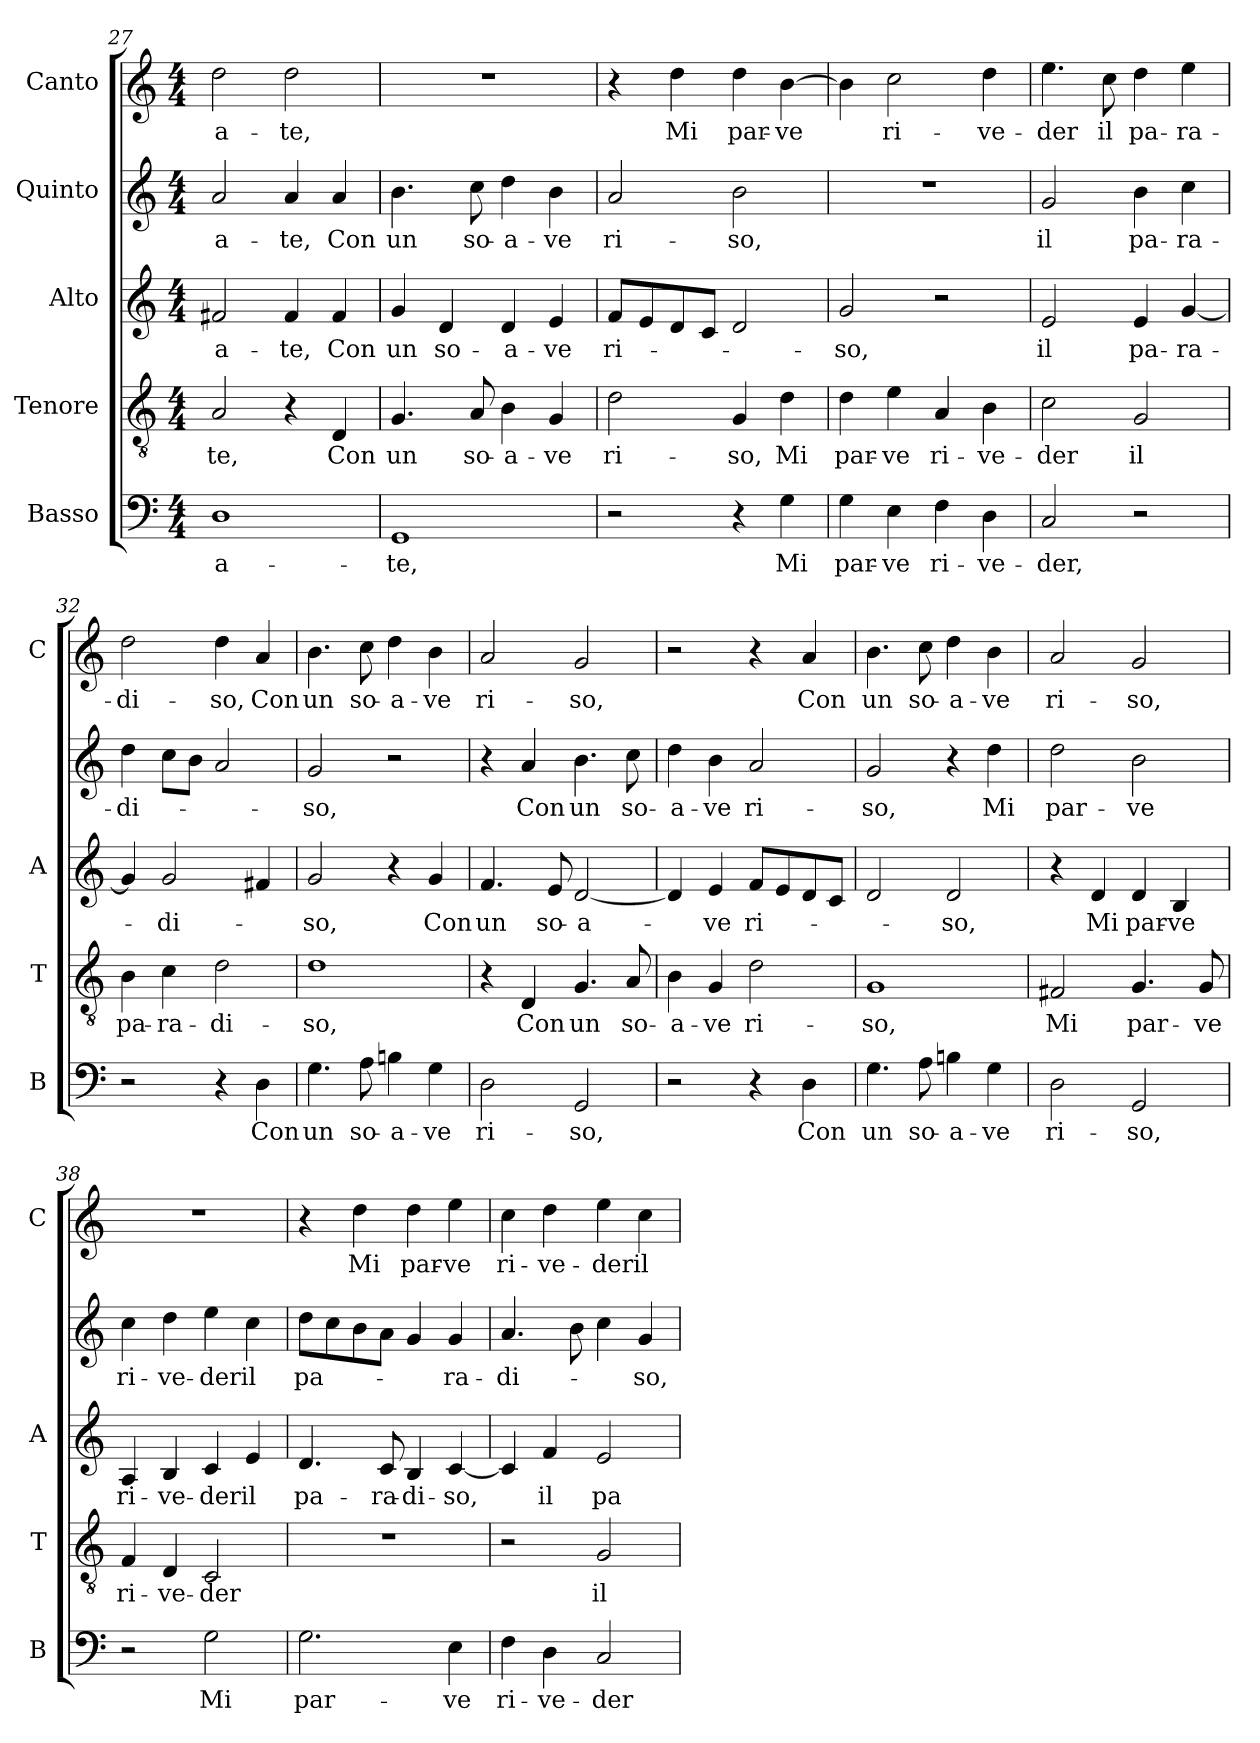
**kern	**text	**kern	**text	**kern	**text	**kern	**text	**kern	**text
*part5	*part5	*part4	*part4	*part3	*part3	*part2	*part2	*part1	*part1
*staff5	*staff5	*staff4	*staff4	*staff3	*staff3	*staff2	*staff2	*staff1	*staff1
*I"Basso	*	*I"Tenore	*	*I"Alto	*	*I"Quinto	*	*I"Canto	*
*I'B	*	*I'T	*	*I'A	*	*	*	*I'C	*
!!LO:LB:g=z
*clefF4	*	*clefGv2	*	*clefG2	*	*clefG2	*	*clefG2	*
*k[]	*	*k[]	*	*k[]	*	*k[]	*	*k[]	*
*C:	*	*C:	*	*C:	*	*C:	*	*C:	*
*M4/4	*	*M4/4	*	*M4/4	*	*M4/4	*	*M4/4	*
=27	=27	=27	=27	=27	=27	=27	=27	=27	=27
!	!LO:LY:b	!	!LO:LY:b	!	!LO:LY:b	!	!LO:LY:b	!	!LO:LY:b
1D	-a-	2A/	-te,	2f#X/	-a-	2a/	-a-	2dd\	-a-
!	!	!	!	!	!LO:LY:b	!	!LO:LY:b	!	!LO:LY:b
.	.	4r	.	4f#/	-te,	4a/	-te,	2dd\	-te,
!	!	!	!LO:LY:b	!	!LO:LY:b	!	!LO:LY:b	!	!
.	.	4D/	Con	4f#/	Con	4a/	Con	.	.
=28	=28	=28	=28	=28	=28	=28	=28	=28	=28
!	!LO:LY:b	!	!LO:LY:b	!	!LO:LY:b	!	!LO:LY:b	!	!
1GG	-te,	4.G/	un	4g/	un	4.b\	un	1r	.
!	!	!	!	!	!LO:LY:b	!	!	!	!
.	.	.	.	4d/	so-	.	.	.	.
!	!	!	!LO:LY:b	!	!	!	!LO:LY:b	!	!
.	.	8A/	so-	.	.	8cc\	so-	.	.
!	!	!	!LO:LY:b	!	!LO:LY:b	!	!LO:LY:b	!	!
.	.	4B\	-a-	4d/	-a-	4dd\	-a-	.	.
!	!	!	!LO:LY:b	!	!LO:LY:b	!	!LO:LY:b	!	!
.	.	4G/	-ve	4e/	-ve	4b\	-ve	.	.
=29	=29	=29	=29	=29	=29	=29	=29	=29	=29
!	!	!	!LO:LY:b	!	!LO:LY:b	!	!LO:LY:b	!	!
2r	.	2d\	ri-	8f/L	ri-	2a/	ri-	4r	.
.	.	.	.	8e/	.	.	.	.	.
!	!	!	!	!	!	!	!	!	!LO:LY:b
.	.	.	.	8d/	.	.	.	4dd\	Mi
.	.	.	.	8c/J	.	.	.	.	.
!	!	!	!LO:LY:b	!	!	!	!LO:LY:b	!	!LO:LY:b
4r	.	4G/	-so,	2d/	.	2b\	-so,	4dd\	par-
!	!LO:LY:b	!	!LO:LY:b	!	!	!	!	!	!LO:LY:b
4G\	Mi	4d\	Mi	.	.	.	.	[4b\	-ve
=30	=30	=30	=30	=30	=30	=30	=30	=30	=30
!	!LO:LY:b	!	!LO:LY:b	!	!LO:LY:b	!	!	!	!
4G\	par-	4d\	par-	2g/	-so,	1r	.	4b\]	.
!	!LO:LY:b	!	!LO:LY:b	!	!	!	!	!	!LO:LY:b
4E\	-ve	4e\	-ve	.	.	.	.	2cc\	ri-
!	!LO:LY:b	!	!LO:LY:b	!	!	!	!	!	!
4F\	ri-	4A/	ri-	2r	.	.	.	.	.
!	!LO:LY:b	!	!LO:LY:b	!	!	!	!	!	!LO:LY:b
4D\	-ve-	4B\	-ve-	.	.	.	.	4dd\	-ve-
=31	=31	=31	=31	=31	=31	=31	=31	=31	=31
!	!LO:LY:b	!	!LO:LY:b	!	!LO:LY:b	!	!LO:LY:b	!	!LO:LY:b
2C/	-der,	2c\	-der	2e/	il	2g/	il	4.ee\	-der
!	!	!	!	!	!	!	!	!	!LO:LY:b
.	.	.	.	.	.	.	.	8cc\	il
!	!	!	!LO:LY:b	!	!LO:LY:b	!	!LO:LY:b	!	!LO:LY:b
2r	.	2G/	il	4e/	pa-	4b\	pa-	4dd\	pa-
!	!	!	!	!	!LO:LY:b	!	!LO:LY:b	!	!LO:LY:b
.	.	.	.	[4g/	-ra-	4cc\	-ra-	4ee\	-ra-
=32	=32	=32	=32	=32	=32	=32	=32	=32	=32
!	!	!	!LO:LY:b	!	!	!	!LO:LY:b	!	!LO:LY:b
2r	.	4B\	pa-	4g/]	.	4dd\	-di-	2dd\	-di-
!	!	!	!LO:LY:b	!	!LO:LY:b	!	!	!	!
.	.	4c\	-ra-	2g/	-di-	8cc\L	.	.	.
.	.	.	.	.	.	8b\J	.	.	.
!	!	!	!LO:LY:b	!	!	!	!	!	!LO:LY:b
4r	.	2d\	-di-	.	.	2a/	.	4dd\	-so,
!	!LO:LY:b	!	!	!	!	!	!	!	!LO:LY:b
4D\	Con	.	.	4f#X/	.	.	.	4a/	Con
=33	=33	=33	=33	=33	=33	=33	=33	=33	=33
!	!LO:LY:b	!	!LO:LY:b	!	!LO:LY:b	!	!LO:LY:b	!	!LO:LY:b
4.G\	un	1d	-so,	2g/	-so,	2g/	-so,	4.b\	un
!	!LO:LY:b	!	!	!	!	!	!	!	!LO:LY:b
8A\	so-	.	.	.	.	.	.	8cc\	so-
!	!LO:LY:b	!	!	!	!	!	!	!	!LO:LY:b
4Bni\	-a-	.	.	4r	.	2r	.	4dd\	-a-
!	!LO:LY:b	!	!	!	!LO:LY:b	!	!	!	!LO:LY:b
4G\	-ve	.	.	4g/	Con	.	.	4b\	-ve
!!LO:PB:g=z
=34	=34	=34	=34	=34	=34	=34	=34	=34	=34
!	!LO:LY:b	!	!	!	!LO:LY:b	!	!	!	!LO:LY:b
2D\	ri-	4r	.	4.f/	un	4r	.	2a/	ri-
!	!	!	!LO:LY:b	!	!	!	!LO:LY:b	!	!
.	.	4D/	Con	.	.	4a/	Con	.	.
!	!	!	!	!	!LO:LY:b	!	!	!	!
.	.	.	.	8e/	so-	.	.	.	.
!	!LO:LY:b	!	!LO:LY:b	!	!LO:LY:b	!	!LO:LY:b	!	!LO:LY:b
2GG/	-so,	4.G/	un	[2d/	-a-	4.b\	un	2g/	-so,
!	!	!	!LO:LY:b	!	!	!	!LO:LY:b	!	!
.	.	8A/	so-	.	.	8cc\	so-	.	.
=35	=35	=35	=35	=35	=35	=35	=35	=35	=35
!	!	!	!LO:LY:b	!	!	!	!LO:LY:b	!	!
2r	.	4B\	-a-	4d/]	.	4dd\	-a-	2r	.
!	!	!	!LO:LY:b	!	!LO:LY:b	!	!LO:LY:b	!	!
.	.	4G/	-ve	4e/	-ve	4b\	-ve	.	.
!	!	!	!LO:LY:b	!	!LO:LY:b	!	!LO:LY:b	!	!
4r	.	2d\	ri-	8f/L	ri-	2a/	ri-	4r	.
.	.	.	.	8e/	.	.	.	.	.
!	!LO:LY:b	!	!	!	!	!	!	!	!LO:LY:b
4D\	Con	.	.	8d/	.	.	.	4a/	Con
.	.	.	.	8c/J	.	.	.	.	.
=36	=36	=36	=36	=36	=36	=36	=36	=36	=36
!	!LO:LY:b	!	!LO:LY:b	!	!	!	!LO:LY:b	!	!LO:LY:b
4.G\	un	1G	-so,	2d/	.	2g/	-so,	4.b\	un
!	!LO:LY:b	!	!	!	!	!	!	!	!LO:LY:b
8A\	so-	.	.	.	.	.	.	8cc\	so-
!	!LO:LY:b	!	!	!	!LO:LY:b	!	!	!	!LO:LY:b
4Bni\	-a-	.	.	2d/	-so,	4r	.	4dd\	-a-
!	!LO:LY:b	!	!	!	!	!	!LO:LY:b	!	!LO:LY:b
4G\	-ve	.	.	.	.	4dd\	Mi	4b\	-ve
=37	=37	=37	=37	=37	=37	=37	=37	=37	=37
!	!LO:LY:b	!	!LO:LY:b	!	!	!	!LO:LY:b	!	!LO:LY:b
2D\	ri-	2F#X/	Mi	4r	.	2dd\	par-	2a/	ri-
!	!	!	!	!	!LO:LY:b	!	!	!	!
.	.	.	.	4d/	Mi	.	.	.	.
!	!LO:LY:b	!	!LO:LY:b	!	!LO:LY:b	!	!LO:LY:b	!	!LO:LY:b
2GG/	-so,	4.G/	par-	4d/	par-	2b\	-ve	2g/	-so,
!	!	!	!	!	!LO:LY:b	!	!	!	!
.	.	.	.	4B/	-ve	.	.	.	.
!	!	!	!LO:LY:b	!	!	!	!	!	!
.	.	8G/	-ve	.	.	.	.	.	.
=38	=38	=38	=38	=38	=38	=38	=38	=38	=38
!	!	!	!LO:LY:b	!	!LO:LY:b	!	!LO:LY:b	!	!
2r	.	4F/	ri-	4A/	ri-	4cc\	ri-	1r	.
!	!	!	!LO:LY:b	!	!LO:LY:b	!	!LO:LY:b	!	!
.	.	4D/	-ve-	4B/	-ve-	4dd\	-ve-	.	.
!	!LO:LY:b	!	!LO:LY:b	!	!LO:LY:b	!	!LO:LY:b	!	!
2G\	Mi	2C/	-der	4c/	-der	4ee\	-der	.	.
!	!	!	!	!	!LO:LY:b	!	!LO:LY:b	!	!
.	.	.	.	4e/	il	4cc\	il	.	.
=39	=39	=39	=39	=39	=39	=39	=39	=39	=39
!	!LO:LY:b	!	!	!	!LO:LY:b	!	!LO:LY:b	!	!
2.G\	par-	1r	.	4.d/	pa-	8dd\L	pa-	4r	.
.	.	.	.	.	.	8cc\	.	.	.
!	!	!	!	!	!	!	!	!	!LO:LY:b
.	.	.	.	.	.	8b\	.	4dd\	Mi
!	!	!	!	!	!LO:LY:b	!	!	!	!
.	.	.	.	8c/	-ra-	8a\J	.	.	.
!	!	!	!	!	!LO:LY:b	!	!	!	!LO:LY:b
.	.	.	.	4B/	-di-	4g/	.	4dd\	par-
!	!LO:LY:b	!	!	!	!LO:LY:b	!	!LO:LY:b	!	!LO:LY:b
4E\	-ve	.	.	[4c/	-so,	4g/	-ra-	4ee\	-ve
=40	=40	=40	=40	=40	=40	=40	=40	=40	=40
!	!LO:LY:b	!	!	!	!	!	!LO:LY:b	!	!LO:LY:b
4F\	ri-	2r	.	4c/]	.	4.a/	-di-	4cc\	ri-
!	!LO:LY:b	!	!	!	!LO:LY:b	!	!	!	!LO:LY:b
4D\	-ve-	.	.	4f/	il	.	.	4dd\	-ve-
.	.	.	.	.	.	8b\	.	.	.
!	!LO:LY:b	!	!LO:LY:b	!	!LO:LY:b	!	!	!	!LO:LY:b
2C/	-der	2G/	il	2e/	pa-	4cc\	.	4ee\	-der
!	!	!	!	!	!	!	!LO:LY:b	!	!LO:LY:b
.	.	.	.	.	.	4g/	-so,	4cc\	il
=	=	=	=	=	=	=	=	=	=
*-	*-	*-	*-	*-	*-	*-	*-	*-	*-
